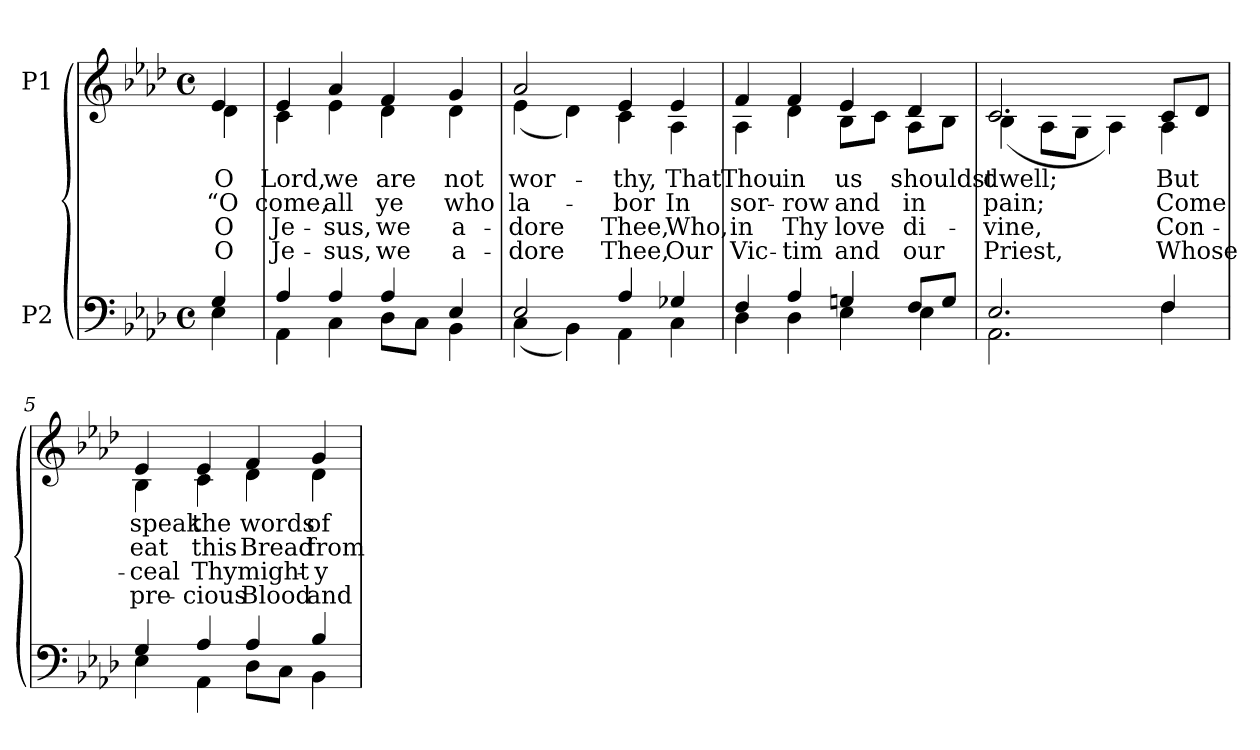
**kern	**kern	**text	**text	**text	**text
*part2	*part1	*part1	*part1	*part1	*part1
*staff2	*staff1	*staff1	*staff1	*staff1	*staff1
*I"P2	*I"P1	*	*	*	*
!!LO:PB:g=z
*clefF4	*clefG2	*	*	*	*
*k[b-e-a-d-]	*k[b-e-a-d-]	*	*	*	*
*A-:	*A-:	*	*	*	*
*M4/4	*M4/4	*	*	*	*
*met(c)	*met(c)	*	*	*	*
=	=	=	=	=	=
*^	*	*	*	*	*
!	!	!LO:TX:b:cj:t=1.	!	!	!	!
!	!	!LO:TX:b:cj:t=2.	!	!	!	!
!	!	!LO:TX:b:cj:t=3.	!	!	!	!
!	!	!LO:TX:b:cj:t=4.	!	!	!	!
!	!	!	!LO:LY:b:color=#000000	!LO:LY:b:color=#000000	!LO:LY:b:color=#000000	!LO:LY:b:color=#000000
*	*	*^	*	*	*	*
4Gi/	4E-i\	4e-i/	4d-i\	O	“O	O	O
=1	=1	=1	=1	=1	=1	=1	=1
!	!	!	!	!LO:LY:b:color=#000000	!LO:LY:b:color=#000000	!LO:LY:b:color=#000000	!LO:LY:b:color=#000000
4A-i/	4AA-i\	4e-i/	4ci\	Lord,	come,	Je-	Je-
!	!	!	!	!LO:LY:b:color=#000000	!LO:LY:b:color=#000000	!LO:LY:b:color=#000000	!LO:LY:b:color=#000000
4A-i/	4Ci\	4a-i/	4e-i\	we	all	-sus,	-sus,
!	!	!	!	!LO:LY:b:color=#000000	!LO:LY:b:color=#000000	!LO:LY:b:color=#000000	!LO:LY:b:color=#000000
4A-i/	8D-i\L	4fi/	4d-i\	are	ye	we	we
.	8Ci\J	.	.	.	.	.	.
!	!	!	!	!LO:LY:b:color=#000000	!LO:LY:b:color=#000000	!LO:LY:b:color=#000000	!LO:LY:b:color=#000000
4E-i/	4BB-i\	4gi/	4d-i\	not	who	a-	a-
=2	=2	=2	=2	=2	=2	=2	=2
!	!	!	!	!LO:LY:b:color=#000000	!LO:LY:b:color=#000000	!LO:LY:b:color=#000000	!LO:LY:b:color=#000000
2E-i/	(4Ci\	2a-i/	(4e-i\	wor-	la-	-dore	-dore
.	4BB-i\)	.	4d-i\)	.	.	.	.
!	!	!	!	!LO:LY:b:color=#000000	!LO:LY:b:color=#000000	!LO:LY:b:color=#000000	!LO:LY:b:color=#000000
4A-i/	4AA-i\	4e-i/	4ci\	-thy,	-bor	Thee,	Thee,
!	!	!	!	!LO:LY:b:color=#000000	!LO:LY:b:color=#000000	!LO:LY:b:color=#000000	!LO:LY:b:color=#000000
4G-Xi/	4Ci\	4e-i/	4A-i\	That	In	Who,	Our
=3	=3	=3	=3	=3	=3	=3	=3
!	!	!	!	!LO:LY:b:color=#000000	!LO:LY:b:color=#000000	!LO:LY:b:color=#000000	!LO:LY:b:color=#000000
4Fi/	4D-i\	4fi/	4A-i\	Thou	sor-	in	Vic-
!	!	!	!	!LO:LY:b:color=#000000	!LO:LY:b:color=#000000	!LO:LY:b:color=#000000	!LO:LY:b:color=#000000
4A-i/	4D-i\	4fi/	4d-i\	in	-row	Thy	-tim
!	!	!	!	!LO:LY:b:color=#000000	!LO:LY:b:color=#000000	!LO:LY:b:color=#000000	!LO:LY:b:color=#000000
4Gni/	4E-i\	4e-i/	8B-i\L	us	and	love	and
.	.	.	8ci\J	.	.	.	.
!	!	!	!	!LO:LY:b:color=#000000	!LO:LY:b:color=#000000	!LO:LY:b:color=#000000	!LO:LY:b:color=#000000
8Fi/L	4E-i\	4d-i/	8A-i\L	shouldst	in	di-	our
8Gi/J	.	.	8B-i\J	.	.	.	.
=4	=4	=4	=4	=4	=4	=4	=4
!	!	!	!	!LO:LY:b:color=#000000	!LO:LY:b:color=#000000	!LO:LY:b:color=#000000	!LO:LY:b:color=#000000
2.E-i/	2.AA-i\	2.ci/	(4B-i\	dwell;	pain;	-vine,	Priest,
.	.	.	8A-i\L	.	.	.	.
.	.	.	8Gi\J	.	.	.	.
.	.	.	4A-i\)	.	.	.	.
!	!	!	!	!LO:LY:b:color=#000000	!LO:LY:b:color=#000000	!LO:LY:b:color=#000000	!LO:LY:b:color=#000000
4Fi/	4Fi\	8ci/L	4A-i\	But	Come	Con-	Whose
.	.	8d-i/J	.	.	.	.	.
!!LO:LB:g=z	!!
=5	=5	=5	=5	=5	=5	=5	=5
!	!	!	!	!LO:LY:b:color=#000000	!LO:LY:b:color=#000000	!LO:LY:b:color=#000000	!LO:LY:b:color=#000000
4Gi/	4E-i\	4e-i/	4B-i\	speak	eat	-ceal	pre-
!	!	!	!	!LO:LY:b:color=#000000	!LO:LY:b:color=#000000	!LO:LY:b:color=#000000	!LO:LY:b:color=#000000
4A-i/	4AA-i\	4e-i/	4ci\	the	this	Thy	-cious
!	!	!	!	!LO:LY:b:color=#000000	!LO:LY:b:color=#000000	!LO:LY:b:color=#000000	!LO:LY:b:color=#000000
4A-i/	8D-i\L	4fi/	4d-i\	words	Bread	might-	Blood
.	8Ci\J	.	.	.	.	.	.
!	!	!	!	!LO:LY:b:color=#000000	!LO:LY:b:color=#000000	!LO:LY:b:color=#000000	!LO:LY:b:color=#000000
4B-i/	4BB-i\	4gi/	4d-i\	of	from	-y	and
*v	*v	*	*	*	*	*	*
*	*v	*v	*	*	*	*
=	=	=	=	=	=
*-	*-	*-	*-	*-	*-
